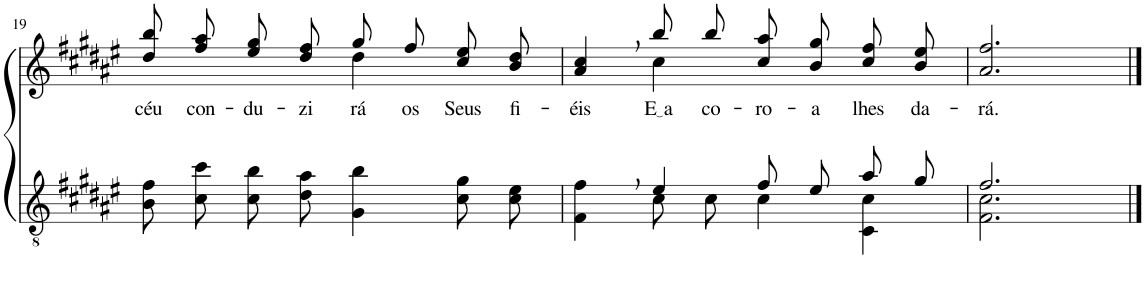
**kern	**kern	**text
*part2	*part1	*part1
*staff2	*staff1	*staff1
*I"Parte III e IV	*I"Parte I e II	*
!!LO:PB:g=z
*clefGv2	*clefG2	*
*Trd5c9	*Trd5c9	*
*k[f#c#g#d#a#e#]	*k[f#c#g#d#a#e#]	*
*M4/4	*M4/4	*
=19	=19	=19
!	!	!LO:LY:b
*	*^	*
8B\ 8f#\L	8dd#\ 8bb\L	2ryy	céu
!	!	!	!LO:LY:b
8c#\ 8cc#\J	8ff#\ 8aa#\J	.	con-
!	!	!	!LO:LY:b
8c#\ 8b\L	8ee#\ 8gg#\L	.	-du-
!	!	!	!LO:LY:b
8d#\ 8a#\J	8dd#\ 8ff#\J	.	-zi-
!	!	!	!LO:LY:b
4G#\ 4b\	8gg#/L	4dd#\	-rá
!	!	!	!LO:LY:b
.	8ff#/J	.	os
!	!	!	!LO:LY:b
8c#\ 8g#\L	8cc#\ 8ee#\L	4ryy	Seus
!	!	!	!LO:LY:b
8c#\ 8e#\J	8b\ 8dd#\J	.	fi-
=20	=20	=20	=20
*^	*	*	*
!	!	!	!	!LO:LY:b
4ryy	4F#\ 4f#\	4a#/, 4cc#/,	4ryy	-éis
!	!	!	!	!LO:LY:b
4e#/	8c#\L	8bb/L	4cc#\	E a
!	!	!	!	!LO:LY:b
.	8c#\J	8bb/J	.	co-
!	!	!	!	!LO:LY:b
8f#/L	4c#\	8cc#\ 8aa#\L	2ryy	-ro-
!	!	!	!	!LO:LY:b
8e#/J	.	8b\ 8gg#\J	.	-a
!	!	!	!	!LO:LY:b
8a#/L	4C#\ 4c#\	8cc#\ 8ff#\L	.	lhes
!	!	!	!	!LO:LY:b
8g#/J	.	8b\ 8ee#\J	.	da-
*	*	*v	*v	*
=21	=21	=21	=21
!	!	!	!LO:LY:b
2.f#/	2.F#\ 2.c#\	2.a#/ 2.ff#/	-rá.
*v	*v	*	*
==	==	==
*-	*-	*-
